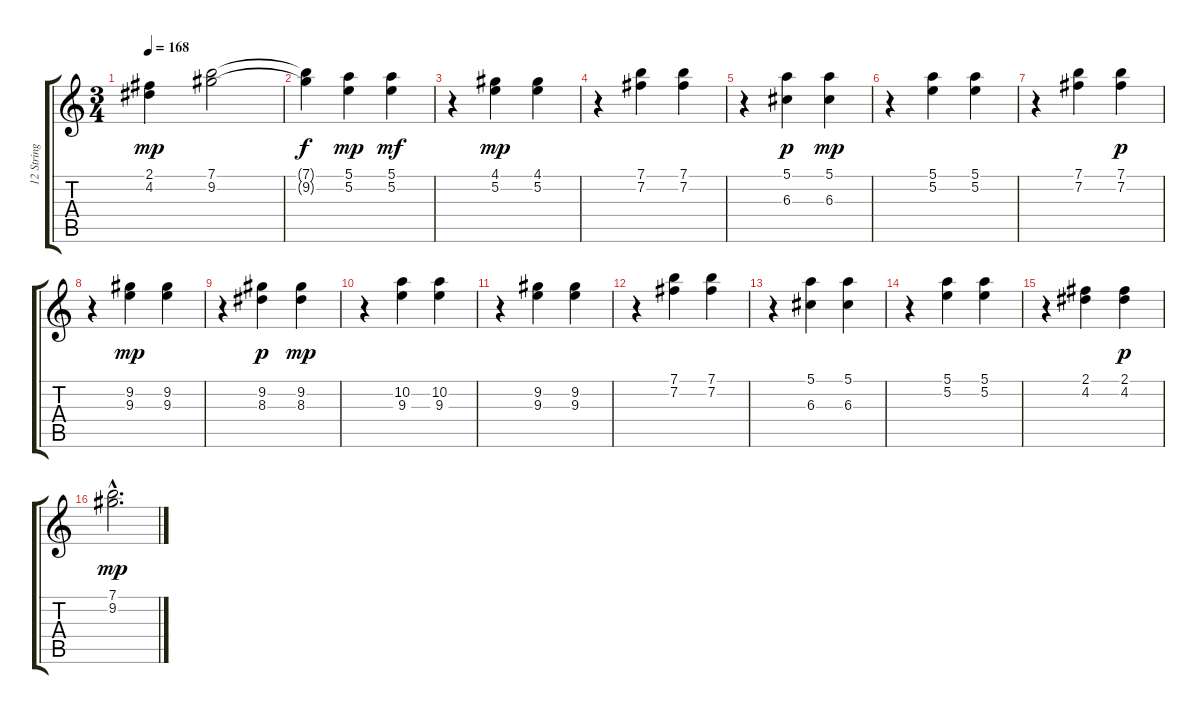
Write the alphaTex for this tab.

\track ("12 String Guitar 1" "12 String ") {instrument acousticguitarnylon}
\staff {score tabs}
\tuning (E4 B3 G3 D3 A2 E2) {hide}
\ts (3 4)
\tempo 168
\clef g2
\ks c
(2.1 4.2).4{dy mp} (7.1 9.2).2 |
(7.1{t} 9.2{t}).4{dy f} (5.1 5.2).4{dy mp} (5.1 5.2).4{dy mf} |
r.4 (4.1 5.2).4{dy mp} (4.1 5.2).4 |
r.4 (7.1 7.2).4 (7.1 7.2).4 |
r.4 (5.1 6.3).4{dy p} (5.1 6.3).4{dy mp} |
r.4 (5.1 5.2).4 (5.1 5.2).4 |
r.4 (7.1 7.2).4 (7.1 7.2).4{dy p} |
r.4 (9.2 9.3).4{dy mp} (9.2 9.3).4 |
r.4 (9.2 8.3).4{dy p} (9.2 8.3).4{dy mp} |
r.4 (10.2 9.3).4 (10.2 9.3).4 |
r.4 (9.2 9.3).4 (9.2 9.3).4 |
r.4 (7.1 7.2).4 (7.1 7.2).4 |
r.4 (5.1 6.3).4 (5.1 6.3).4 |
r.4 (5.1 5.2).4 (5.1 5.2).4 |
r.4 (2.1 4.2).4 (2.1 4.2).4{dy p} |
(7.1{hac} 9.2{hac}).2{d dy mp}
